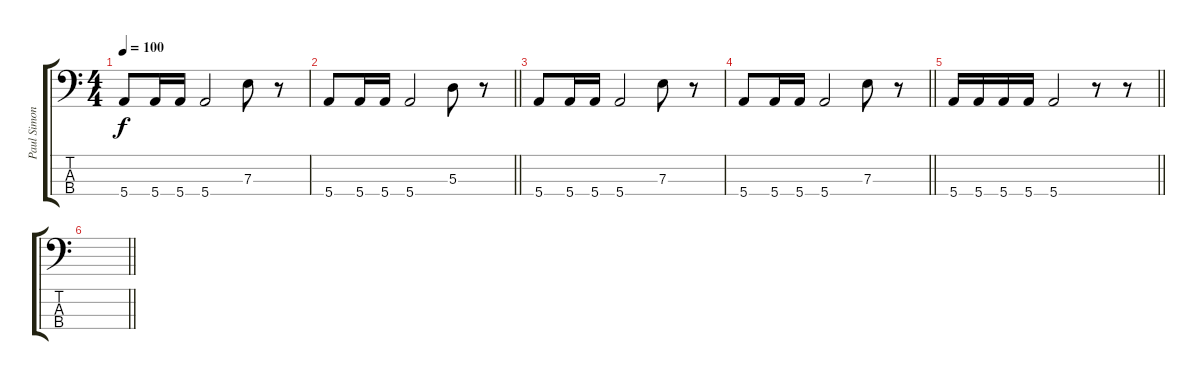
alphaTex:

\track ("Paul Simon" "Paul Simon") {instrument electricbasspick}
\staff {score tabs}
\tuning (G2 D2 A1 E1) {hide}
\ts (4 4)
\tempo 100
\clef f4
\ks c
5.4.8{dy f} 5.4.16 5.4.16 5.4.2 7.3.8 r.8 |
\barLineRight lightlight
5.4.8 5.4.16 5.4.16 5.4.2 5.3.8 r.8 |
5.4.8 5.4.16 5.4.16 5.4.2 7.3.8 r.8 |
\barLineRight lightlight
5.4.8 5.4.16 5.4.16 5.4.2 7.3.8 r.8 |
\barLineRight lightlight
5.4.16 5.4.16 5.4.16 5.4.16 5.4.2 r.8 r.8 |
\barLineRight lightlight
